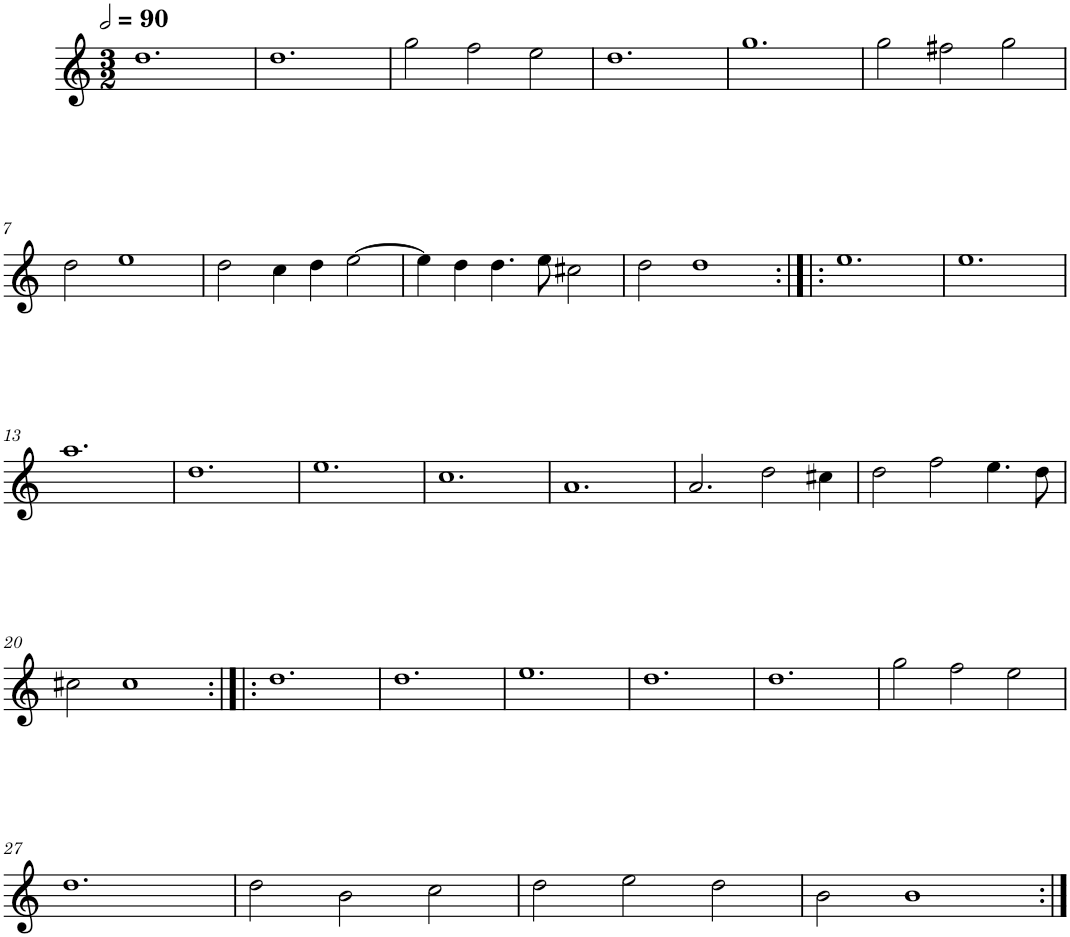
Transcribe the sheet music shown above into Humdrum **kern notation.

**kern
*part1
*staff1
*I"Cinq parties
*clefG2
*k[]
*M3/2
*MM180
=1
1.dd
=2
1.dd
=3
2gg\
2ff\
2ee\
=4
1.dd
=5
1.gg
=6
2gg\
2ff#X\
2gg\
!!LO:LB:g=z
=7
2dd\
1ee
=8
2dd\
4cc\
4dd\
[2ee\
=9
4ee\]
4dd\
4.dd\
8ee\
2cc#X\
=10
2dd\
1dd
=11:|!|:
1.ee
=12
1.ee
!!LO:LB:g=z
=13
1.aa
=14
1.dd
=15
1.ee
=16
1.cc
=17
1.a
=18
2.a/
2dd\
4cc#X\
=19
2dd\
2ff\
4.ee\
8dd\
!!LO:LB:g=z
=20
2cc#X\
1cc#
=21:|!|:
1.dd
=22
1.dd
=23
1.ee
=24
1.dd
=25
1.dd
=26
2gg\
2ff\
2ee\
!!LO:LB:g=z
=27
1.dd
=28
2dd\
2b\
2cc\
=29
2dd\
2ee\
2dd\
=30
2b\
1b
=:|!
*-
